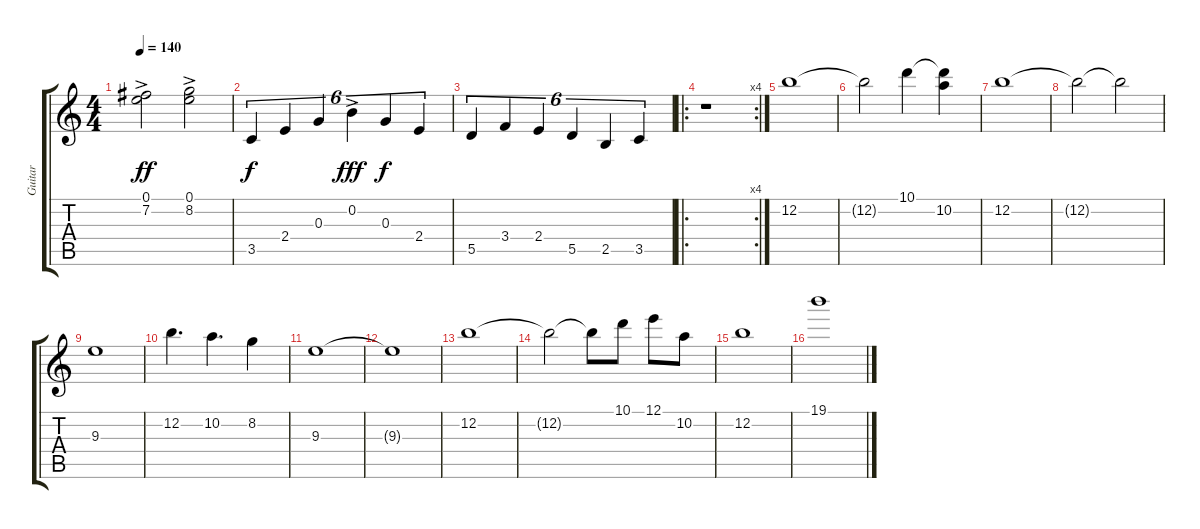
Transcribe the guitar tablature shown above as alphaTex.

\track ("Guitar" "Guitar") {instrument overdrivenguitar}
\staff {score tabs}
\tuning (E4 B3 G3 D3 A2 E2) {hide}
\ts (4 4)
\tempo 140
\clef g2
\ks c
(0.1{ac} 7.2{ac}).2{dy ff} (0.1{ac} 8.2{ac}).2 |
3.5.4{tu (6 4) dy f} 2.4.4{tu (6 4)} 0.3.4{tu (6 4)} 0.2{ac}.4{tu (6 4) dy fff} 0.3.4{tu (6 4) dy f} 2.4.4{tu (6 4)} |
5.5.4{tu (6 4)} 3.4.4{tu (6 4)} 2.4.4{tu (6 4)} 5.5.4{tu (6 4)} 2.5.4{tu (6 4)} 3.5.4{tu (6 4)} |
\ro
\rc 4
r.1 |
12.2.1 |
12.2{t}.2 10.1.4 (10.1{t} 10.2).4 |
12.2.1 |
12.2{t}.2 12.2{t}.2 |
9.3.1 |
12.2.4{d} 10.2.4{d} 8.2.4 |
9.3.1 |
9.3{t}.1 |
12.2.1 |
12.2{t}.2 12.2{t}.8 10.1.8 12.1.8 10.2.8 |
12.2.1 |
19.1.1
